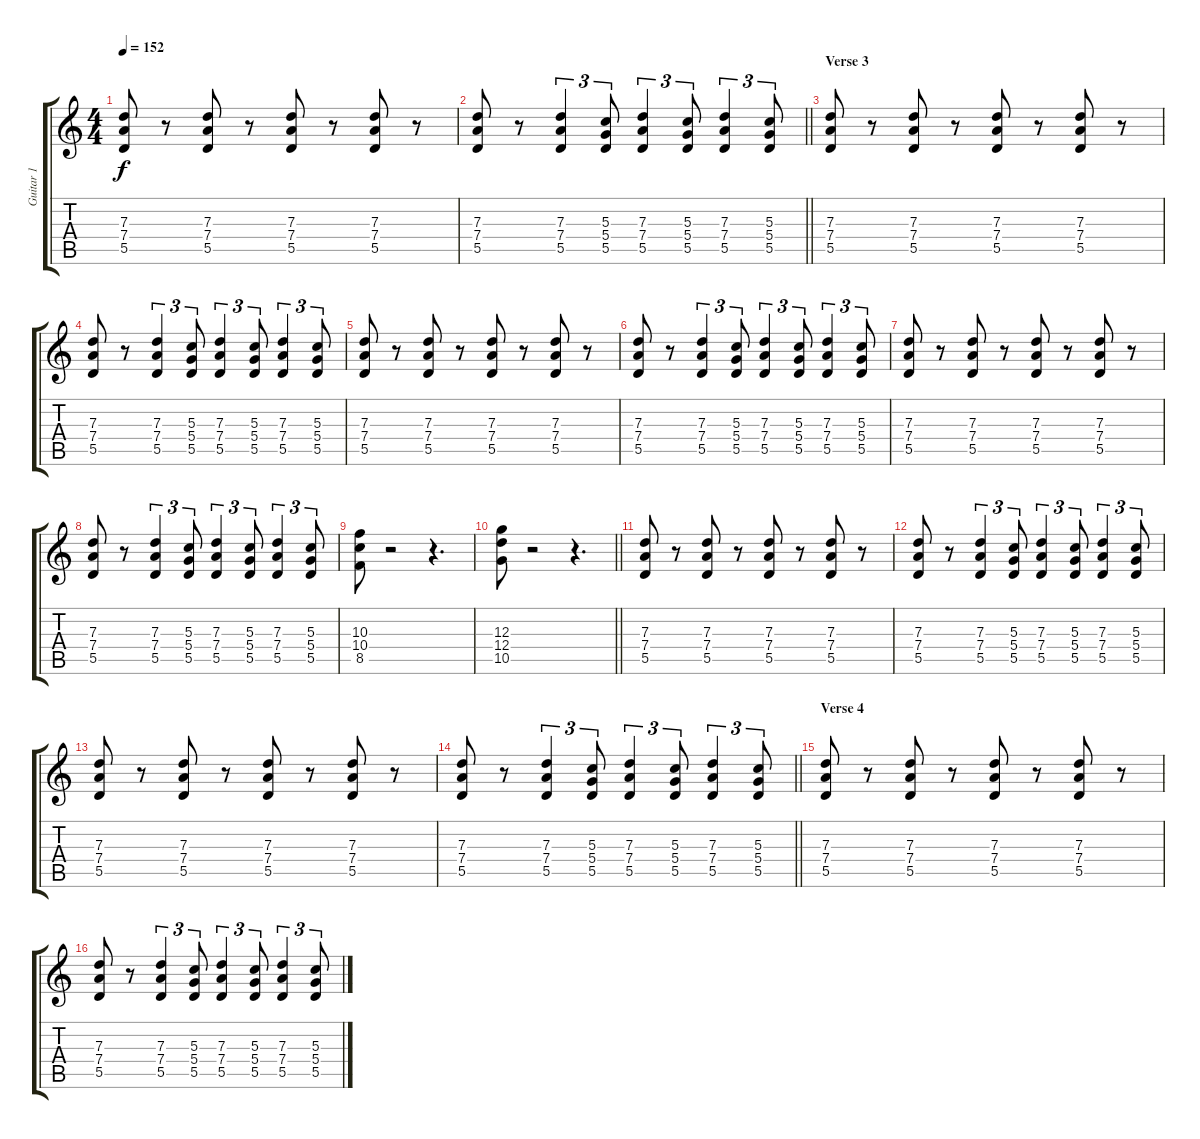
\track ("Guitar 1" "Guitar 1") {instrument overdrivenguitar}
\staff {score tabs}
\tuning (E4 B3 G3 D3 A2 E2) {hide}
\ts (4 4)
\tempo 152
\clef g2
\ks c
(7.3 7.4 5.5).8{dy f} r.8 (7.3 7.4 5.5).8 r.8 (7.3 7.4 5.5).8 r.8 (7.3 7.4 5.5).8 r.8 |
\barLineRight lightlight
(7.3 7.4 5.5).8 r.8 (7.3 7.4 5.5).4{tu (3 2)} (5.3 5.4 5.5).8{tu (3 2)} (7.3 7.4 5.5).4{tu (3 2)} (5.3 5.4 5.5).8{tu (3 2)} (7.3 7.4 5.5).4{tu (3 2)} (5.3 5.4 5.5).8{tu (3 2)} |
\section ("" "Verse 3")
(7.3 7.4 5.5).8 r.8 (7.3 7.4 5.5).8 r.8 (7.3 7.4 5.5).8 r.8 (7.3 7.4 5.5).8 r.8 |
(7.3 7.4 5.5).8 r.8 (7.3 7.4 5.5).4{tu (3 2)} (5.3 5.4 5.5).8{tu (3 2)} (7.3 7.4 5.5).4{tu (3 2)} (5.3 5.4 5.5).8{tu (3 2)} (7.3 7.4 5.5).4{tu (3 2)} (5.3 5.4 5.5).8{tu (3 2)} |
(7.3 7.4 5.5).8 r.8 (7.3 7.4 5.5).8 r.8 (7.3 7.4 5.5).8 r.8 (7.3 7.4 5.5).8 r.8 |
(7.3 7.4 5.5).8 r.8 (7.3 7.4 5.5).4{tu (3 2)} (5.3 5.4 5.5).8{tu (3 2)} (7.3 7.4 5.5).4{tu (3 2)} (5.3 5.4 5.5).8{tu (3 2)} (7.3 7.4 5.5).4{tu (3 2)} (5.3 5.4 5.5).8{tu (3 2)} |
(7.3 7.4 5.5).8 r.8 (7.3 7.4 5.5).8 r.8 (7.3 7.4 5.5).8 r.8 (7.3 7.4 5.5).8 r.8 |
(7.3 7.4 5.5).8 r.8 (7.3 7.4 5.5).4{tu (3 2)} (5.3 5.4 5.5).8{tu (3 2)} (7.3 7.4 5.5).4{tu (3 2)} (5.3 5.4 5.5).8{tu (3 2)} (7.3 7.4 5.5).4{tu (3 2)} (5.3 5.4 5.5).8{tu (3 2)} |
(10.3 10.4 8.5).8 r.2 r.4{d} |
\barLineRight lightlight
(12.3 12.4 10.5).8 r.2 r.4{d} |
(7.3 7.4 5.5).8 r.8 (7.3 7.4 5.5).8 r.8 (7.3 7.4 5.5).8 r.8 (7.3 7.4 5.5).8 r.8 |
(7.3 7.4 5.5).8 r.8 (7.3 7.4 5.5).4{tu (3 2)} (5.3 5.4 5.5).8{tu (3 2)} (7.3 7.4 5.5).4{tu (3 2)} (5.3 5.4 5.5).8{tu (3 2)} (7.3 7.4 5.5).4{tu (3 2)} (5.3 5.4 5.5).8{tu (3 2)} |
(7.3 7.4 5.5).8 r.8 (7.3 7.4 5.5).8 r.8 (7.3 7.4 5.5).8 r.8 (7.3 7.4 5.5).8 r.8 |
\barLineRight lightlight
(7.3 7.4 5.5).8 r.8 (7.3 7.4 5.5).4{tu (3 2)} (5.3 5.4 5.5).8{tu (3 2)} (7.3 7.4 5.5).4{tu (3 2)} (5.3 5.4 5.5).8{tu (3 2)} (7.3 7.4 5.5).4{tu (3 2)} (5.3 5.4 5.5).8{tu (3 2)} |
\section ("" "Verse 4")
(7.3 7.4 5.5).8 r.8 (7.3 7.4 5.5).8 r.8 (7.3 7.4 5.5).8 r.8 (7.3 7.4 5.5).8 r.8 |
(7.3 7.4 5.5).8 r.8 (7.3 7.4 5.5).4{tu (3 2)} (5.3 5.4 5.5).8{tu (3 2)} (7.3 7.4 5.5).4{tu (3 2)} (5.3 5.4 5.5).8{tu (3 2)} (7.3 7.4 5.5).4{tu (3 2)} (5.3 5.4 5.5).8{tu (3 2)}
